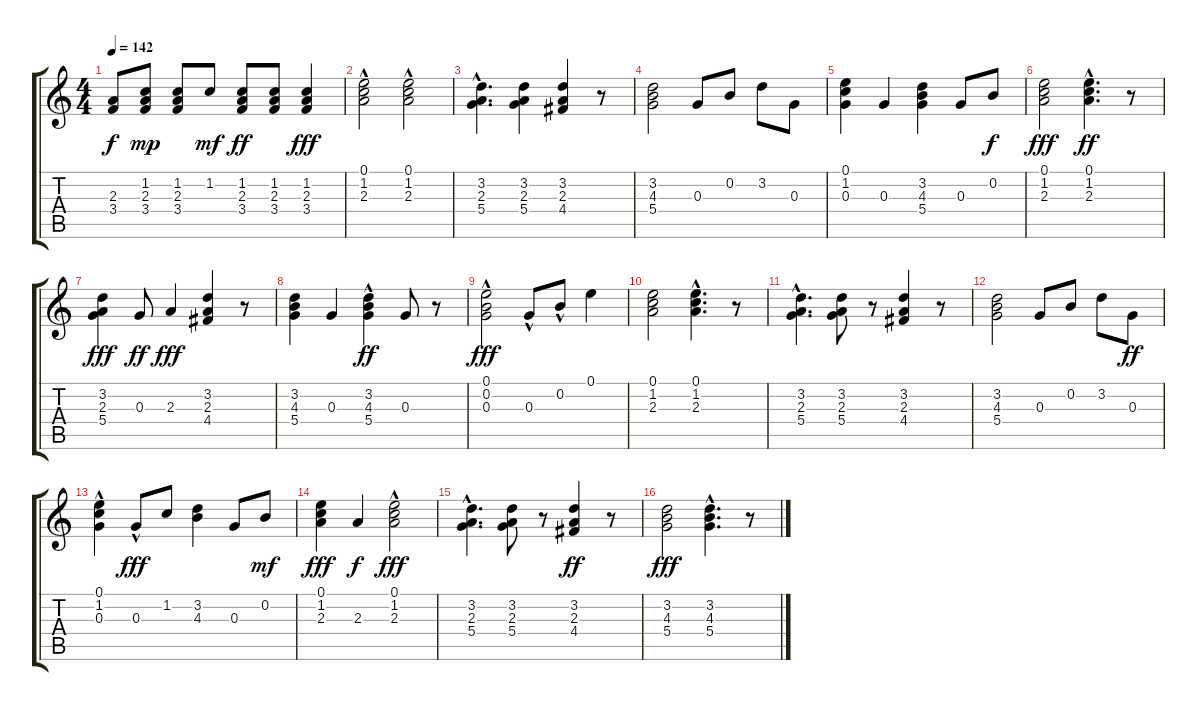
\track "" {instrument electricguitarmuted}
\staff {score tabs}
\tuning (E4 B3 G3 D3 A2 E2) {hide}
\ts (4 4)
\tempo 142
\clef g2
\ks c
(2.3{t} 3.4{t}).8{dy f} (1.2 2.3 3.4).8{dy mp} (1.2 2.3 3.4).8 1.2.8{dy mf} (1.2 2.3 3.4).8{dy ff} (1.2 2.3 3.4).8 (1.2 2.3 3.4).4{dy fff} |
(0.1{hac} 1.2 2.3{hac}).2 (0.1 1.2 2.3{hac}).2 |
(3.2{hac} 2.3{hac} 5.4{hac}).4{d} (3.2 2.3 5.4).4 (3.2 2.3 4.4).4 r.8 |
(3.2 4.3 5.4).2 0.3.8 0.2.8 3.2.8 0.3.8 |
(0.1 1.2 0.3).4 0.3.4 (3.2 4.3 5.4).4 0.3.8 0.2.8{dy f} |
(0.1 1.2 2.3).2{dy fff} (0.1{hac} 1.2{hac} 2.3{hac}).4{d dy ff} r.8 |
(3.2 2.3 5.4).4{dy fff} 0.3.8{dy ff} 2.3.4{dy fff} (3.2 2.3 4.4).4 r.8 |
(3.2 4.3 5.4).4 0.3.4 (3.2{hac} 4.3 5.4).4{dy ff} 0.3.8 r.8 |
(0.1 0.2 0.3{hac}).2{dy fff} 0.3{hac}.8 0.2{hac}.8 0.1.4 |
(0.1 1.2 2.3).2 (0.1{hac} 1.2{hac} 2.3{hac}).4{d} r.8 |
(3.2{hac} 2.3{hac} 5.4{hac}).4{d} (3.2 2.3 5.4).8 r.8 (3.2 2.3 4.4).4 r.8 |
(3.2 4.3 5.4).2 0.3.8 0.2.8 3.2.8 0.3.8{dy ff} |
(0.1{hac} 1.2{hac} 0.3).4 0.3{hac}.8{dy fff} 1.2.8 (3.2 4.3).4 0.3.8 0.2.8{dy mf} |
(0.1 1.2 2.3).4{dy fff} 2.3.4{dy f} (0.1 1.2 2.3{hac}).2{dy fff} |
(3.2{hac} 2.3{hac} 5.4).4{d} (3.2 2.3 5.4).8 r.8 (3.2 2.3 4.4).4{dy ff} r.8 |
(3.2 4.3 5.4).2{dy fff} (3.2{hac} 4.3 5.4{hac}).4{d} r.8
